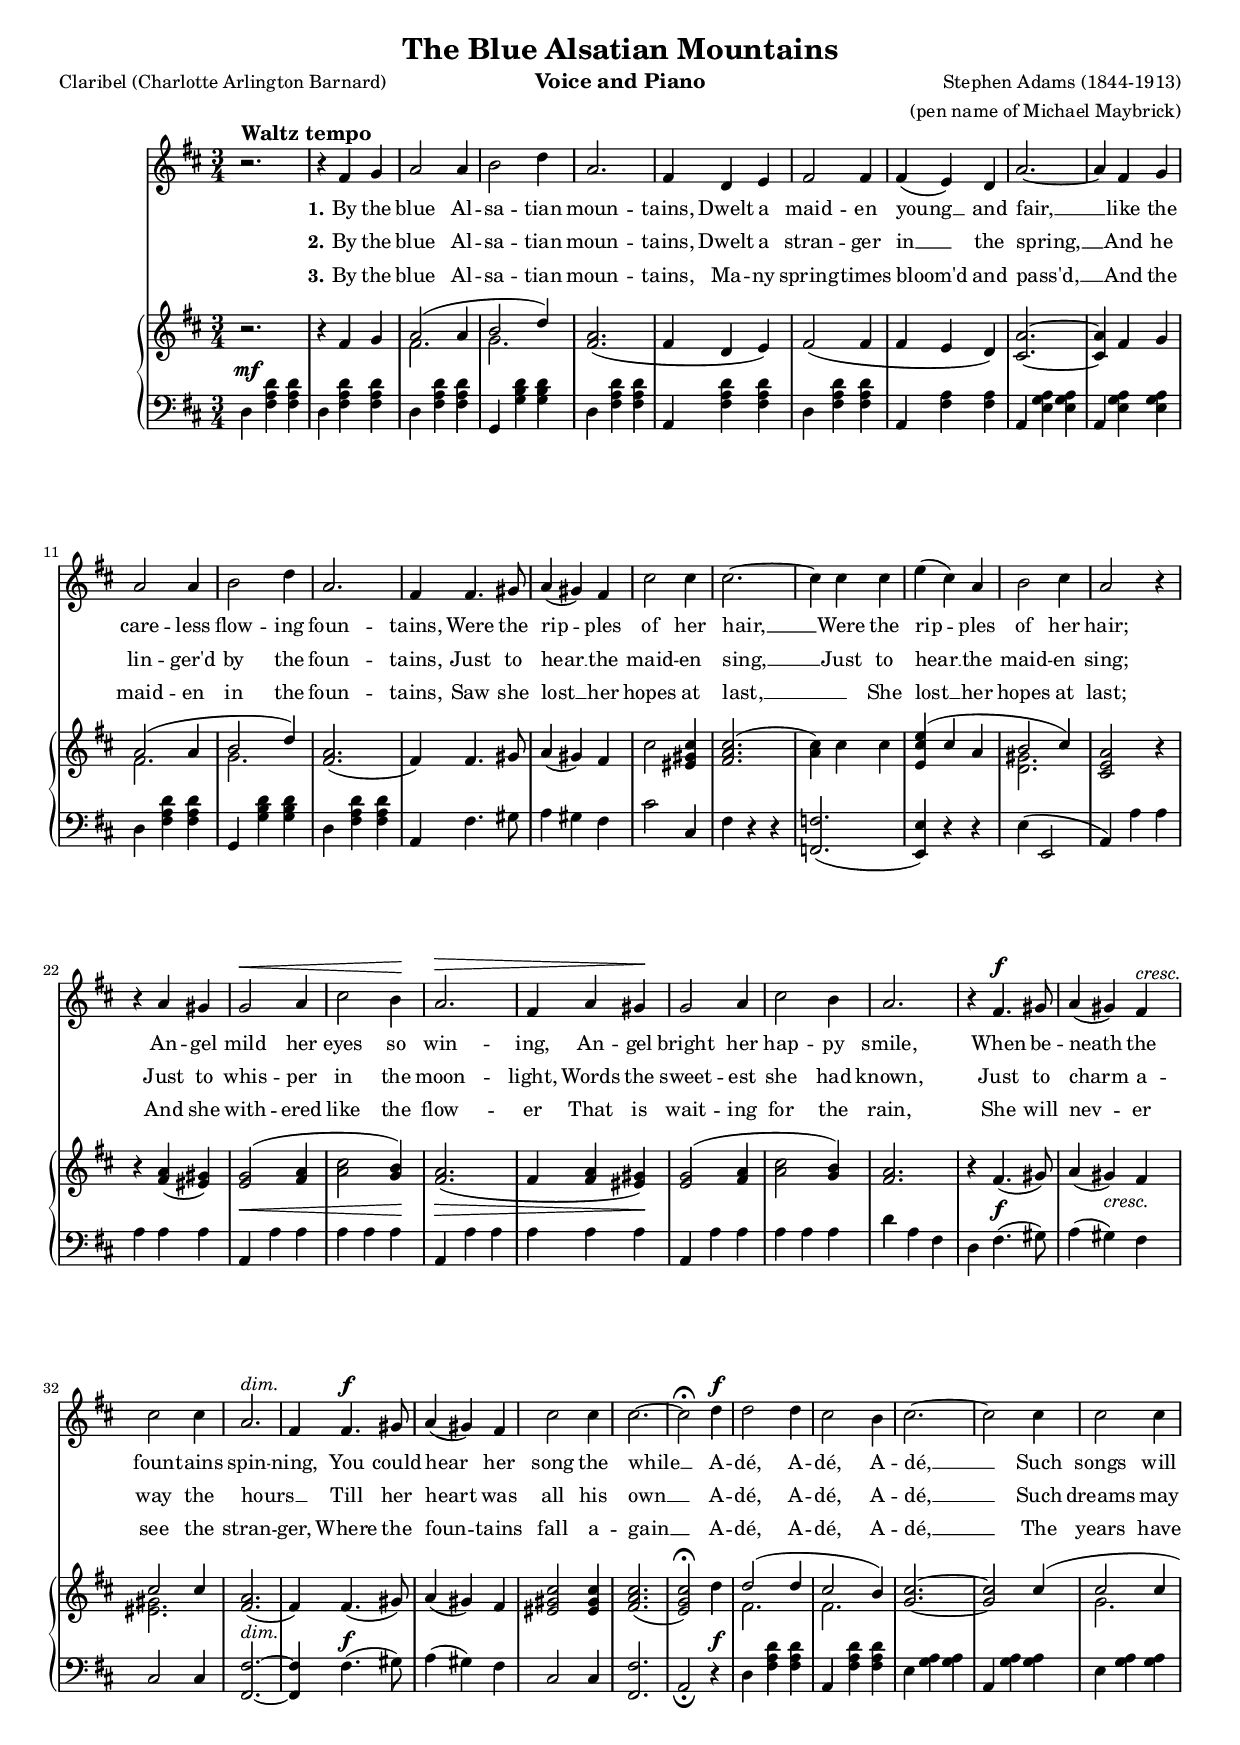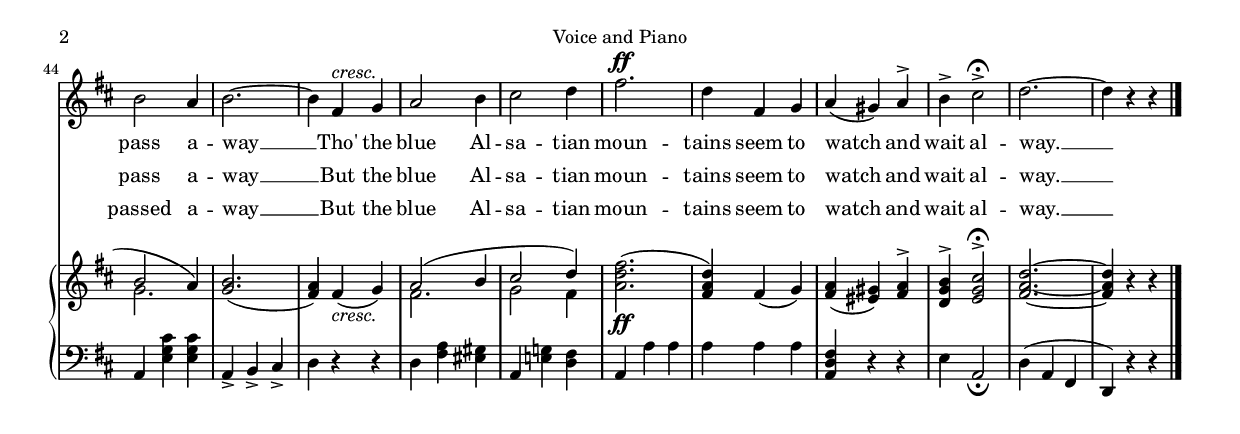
\version "2.18.0"

\include "english.ly"
#(set-global-staff-size 16)

\header {
  title = "The Blue Alsatian Mountains"
  subtitle = ""
  subsubtitle =""
  composer = "Stephen Adams (1844-1913)"
  arranger = "(pen name of Michael Maybrick)"
  poet = "Claribel (Charlotte Arlington Barnard) "
  instrument = "Voice and Piano"
  opus = ""
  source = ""
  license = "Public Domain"
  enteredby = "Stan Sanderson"
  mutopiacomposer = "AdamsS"
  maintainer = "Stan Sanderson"
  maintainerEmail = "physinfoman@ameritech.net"
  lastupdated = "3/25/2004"

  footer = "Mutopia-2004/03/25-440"
}

cresc = \markup { \italic "cresc." }
dim = \markup { \italic "dim." }

melody = \relative c' {
	\key d\major \time 3/4
	
%% 1-3
	r2.^\markup {\bold \large "Waltz tempo"} | r4 fs g | a2 a4 |
%% 4-6
	b2 d4  |a2. | fs4 d e |
%% 7-9	
	fs2 fs4 | fs( e) d | a'2. ~ |
%% 10-12
	a4 fs g | a2 a4 | b2 d4 |
%% 13-15
	a2. | fs4 fs4. gs8 | a4( gs) fs |
%% 16-18
	cs'2 cs4 | cs2. ~ | cs4 cs cs |
%% 19-21
	e( cs) a | b2 cs4 | a2 r4 |
%% 22-24
	r a gs | g2^\< a4 | cs2 b4\! |
%% 25-27
	a2.^\> | fs4 a gs\! | g2 a4 |
%% 28-30
	cs2 b4 | a2. | r4 fs4.^\f gs8 |
%% 31-33
	a4( gs) fs^\cresc | cs'2 cs4 | a2.^\dim |
%% 34-36
	fs4 fs4.^\f gs8 | a4( gs) fs | cs'2 cs4 |
%% 37-39
	cs2. ~ | cs2\fermata d4^\f | d2 d4 |
%% 40-42
	cs2 b4 | cs2. ~ | cs2 cs4 |
%% 43-45
	cs2 cs4 | b2 a4 | b2. ~ |
%% 46-48
	b4 fs^\cresc g | a2 b4 | cs2 d4 |
%% 49-51
	fs2.^\ff | d4 fs, g | a( gs) a^> |
%% 52-54
	b^> cs2^>\fermata | d2. ~ | d4 r r  \bar "|."
}

textA = \lyricmode {
	By the blue Al -- sa -- tian moun -- tains,
	Dwelt a maid -- en young __ and fair, __
	like the care -- less flow -- ing foun -- tains,
	Were the rip -- ples of her hair, __
	Were the rip -- ples of her hair;
	An -- gel mild her eyes so  win -- ing,
	An -- gel bright her hap -- py smile,
	When be -- neath the foun -- tains spin -- ning,
	You could hear her song the while __
	A -- dé, A -- dé, A -- dé, __
	Such songs will pass a -- way __
	Tho' the blue Al -- sa -- tian moun -- tains
	seem to watch and wait al -- way. __
	
}	

textB = \lyricmode {
	By the blue Al -- sa -- tian moun -- tains,
	Dwelt a stran -- ger in __ the spring, __
	And he lin -- ger'd by the foun -- tains,
	Just to hear __ the maid -- en sing, __
	Just to hear __ the maid -- en sing;
	Just to whis -- per in the moon -- light,
	Words the sweet -- est she had known,
	Just to charm a -- way the hours __ _
	Till her heart was all his own __
	A -- dé, A -- dé, A -- dé, __
	Such dreams may pass a -- way __
	But the blue Al -- sa -- tian moun -- tains
	seem to watch and wait al -- way. __

}

textC = \lyricmode {
	By the blue Al -- sa -- tian moun -- tains,
	Ma -- ny spring -- times bloom'd and pass'd, __
	And the maid -- en in the foun -- tains,
	Saw she lost __ her hopes at last, __
	_ She lost __ her hopes at last;
	And she with -- ered like the flow -- er
	That is wait -- ing for the rain,
	She will nev -- er see the stran -- ger,
	Where the foun -- tains fall a -- gain __
	A -- dé, A -- dé, A -- dé, __
	The years have passed a -- way __
	But the blue Al -- sa -- tian moun -- tains
	seem to watch and wait al -- way. __

}


dynamics =  {
%% meas. 1-5
	s4\mf s2 | s2.*4
%% meas 6-10
	s2.*5
%% meas 11-15
	s2.*5
%% meas 16-20
	s2.*5
%% meas 21-25
	s2.*2 s4\< s2 s2 s4\! s4\> s2
%% meas 26-30
	s2 s4\! s2.*3 s4 s4\f s4
%% meas 31-35
	s4 s4^\cresc s4 s2. s2.^\dim s4 s4\f s4 s2.
%% meas 36-40
	s2.*2 s2 s4\f s2.*2
%% meas 41-45
	s2.*5
%% meas 46-50
	s4 s4^\cresc s4 s2.*2 s2.\ff s2.
%% meas 51-54
	s2.*4
	
}

upper = \relative c' {
	\key d\major \time 3/4
	
%% 1-4
	r2. | r4 fs g | <<{a2( a4 b2 d4)}\\{fs,2. g2.}>> |
%% 5-6
	<a fs>2.( | fs4 d e) |
%% 7-9	
	fs2( fs4 | fs e d) | <cs a'>2. ~ |
%% 10-12
	 <cs a'>4 fs g | <<{a2( a4 b2 d4)}\\{fs,2. g2.}>> |
%% 13-15
	<a fs>2.( | fs4) fs4. gs8 | a4( gs) fs |
%% 16-18
	cs'2 <cs gs es>4 | <cs a fs>2.( | <cs a>4) cs cs |
%% 19-21
	<<{<e cs e,>( cs a b2 cs4)}\\{s2. <gs d>2.}>> | <a e cs>2 r4 |
%% 22-24
	r <a fs>( <gs es>) | <g e>2( <a fs>4 | <cs a>2 <b g>4) |
%% 25-27
	<a fs>2.( | fs4 <a fs> <gs es>) |<g e>2( <a fs>4 |
%% 28-30
	<cs a>2 <b g>4) | <a fs>2. | r4 fs4.( gs8) |
%% 31-33
	a4( gs) fs | <<{cs'2 cs4}\\{<gs es>2.}>> | <a fs>2.( |
%% 34-36
	fs4) fs4.( gs8) | a4( gs) fs | <es gs cs>2 <es gs cs>4 |
%% 37-38
	<fs a cs>2.( | <e g cs>2)\fermata d'4 |
%% 39-42
	<<{d2( d4 cs2 b4)}\\{fs2. fs}>> | <g cs>2. ~ <g cs>2 <<{cs4(
%% 43-45
	cs2 cs4 b2 a4)}\\{s4 g2. g2.}>> | <b g>2.( |
%% 46-48
	<a fs>4) fs( g) | <<{a2( b4 cs2 d4)}\\{fs,2. g2 fs4}>> |
%% 49-51
	<a d fs>2.( | <fs a d>4) fs( g) | <a fs>( <gs es>) <a fs>^> |
%% 52-54
	<b g d>^> <cs g e>2^>\fermata | <d a fs>2. ~ | <d a fs>4 r r |
}
	
lower = \relative c {
	\key d\major \time 3/4
	
%% 1-3
	d4 <fs a d> <fs a d> | d <fs a d> <fs a d> | d <fs a d> <fs a d> |
%% 4-6
	g, <g' b d> <g b d> | d <fs a d> <fs a d> | a, <fs' a d> <fs a d> |
%% 7-9
	d <fs a d> <fs a d> | a, <fs' a> <fs a> | a, <e' g a> <e g a> |
%% 10-12
	a, <e' g a> <e g a> | d <fs a d> <fs a d> | g, <g' b d> <g b d> |
%% 13-15
	d <fs a d> <fs a d> | a, fs'4. gs8 | a4 gs fs |
%% 16-18
	cs'2 cs,4 | fs r r | <f f,>2.( |
%% 19-21
	<e e,>4) r r | e( e,2 | a4) a' a |
%% 22-24
	a a a | a, a' a | a a a |
%% 25-27
	a, a' a | a a a | a, a' a |
%% 28-30
	a a a | d a fs | d fs4.( gs8) |
%% 31-33
	a4( gs) fs | cs2 cs4 | <fs fs,>2. ~ |
%% 34-36
	<fs fs,>4 fs4.( gs8) | a4( gs) fs | cs2 cs4 |
%% 37-39
	<fs fs,>2. | a,2_\fermata r4 | d <fs a d> <fs a d> |
%% 40-42
	a, <fs' a d> <fs a d> | e <g a> <g a> | a, <g' a> <g a> |
%% 43-45
	e <g a> <g a> | a, <e' g cs> <e g cs> | a,_> b_> cs_> |
%% 46-48
	d r r | d <fs a> <es gs> | a, <e'! g!> <d fs> |
%% 49-51
	a a' a | a a a | <fs d a> r r |
%% 52-54
	e a,2_\fermata | d4( a fs | d) r r |
}	

\score {
  <<
    \new Voice = "mel" {
      \autoBeamOff
      \melody
    }
    \lyricsto mel  \new Lyrics  { \set stanza = "1." \textA }
    \lyricsto mel  \new Lyrics  { \set stanza = "2." \textB }
    \lyricsto mel  \new Lyrics  { \set stanza = "3." \textC }

    \new PianoStaff <<
      \new Staff = "upper" \upper
      \new Dynamics = "dynamics" \dynamics
      \new Staff = "lower" <<
        \clef bass
        \lower
      >>
%      \new Dynamics = "pedal" \pedal
    >>
  >>

  \layout {
    \context {
      \Lyrics
      % Some space before, between and after the lyrics
      \override VerticalAxisGroup.nonstaff-relatedstaff-spacing.minimum-distance = #6
      \override VerticalAxisGroup.nonstaff-nonstaff-spacing.minimum-distance = #4
      \override VerticalAxisGroup.nonstaff-unrelatedstaff-spacing.minimum-distance = #6
    }
  }
  \midi {
    \tempo 4=120
    \context {
      \PianoStaff
      \accepts Dynamics
    }
  }
}
